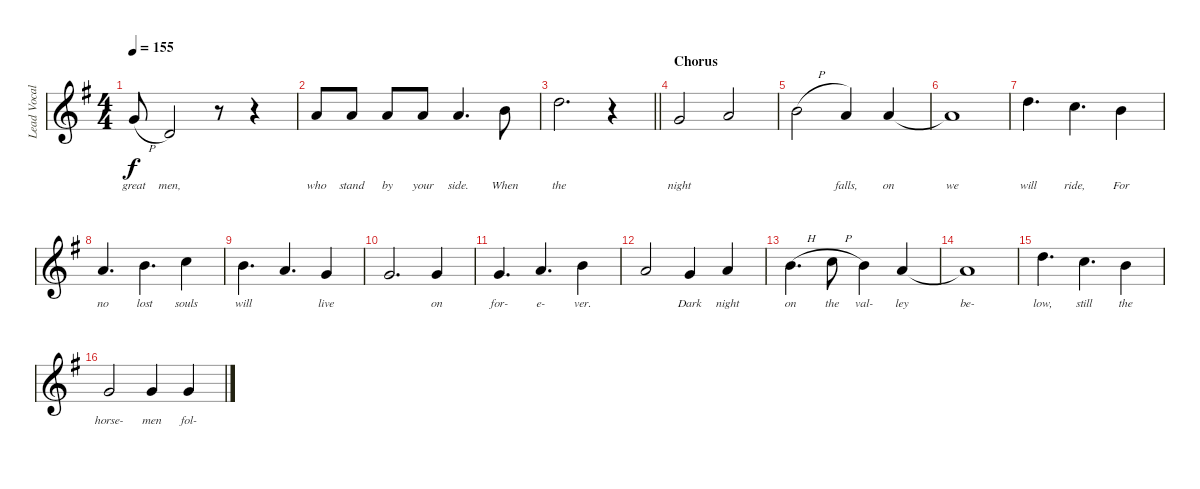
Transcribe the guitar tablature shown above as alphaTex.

\track ("Lead Vocals" "Lead Vocal") {instrument lead2sawtooth}
\staff {score}
\tuning (E4 B3 G3 D3 A2 E2) {hide}
\ts (4 4)
\tempo 155
\clef g2
\ks g
8.2{h}.8{lyrics (0 "great") lyrics (1 "") lyrics (2 "") lyrics (3 "") lyrics (4 "") dy f} 3.2.2{lyrics (0 "men,") lyrics (1 "") lyrics (2 "") lyrics (3 "") lyrics (4 "")} r.8 r.4 |
5.1.8{lyrics (0 "who") lyrics (1 "") lyrics (2 "") lyrics (3 "") lyrics (4 "")} 5.1.8{lyrics (0 "stand") lyrics (1 "") lyrics (2 "") lyrics (3 "") lyrics (4 "")} 5.1.8{lyrics (0 "by") lyrics (1 "") lyrics (2 "") lyrics (3 "") lyrics (4 "")} 5.1.8{lyrics (0 "your") lyrics (1 "") lyrics (2 "") lyrics (3 "") lyrics (4 "")} 5.1.4{d lyrics (0 "side.") lyrics (1 "") lyrics (2 "") lyrics (3 "") lyrics (4 "")} 7.1.8{lyrics (0 "When") lyrics (1 "") lyrics (2 "") lyrics (3 "") lyrics (4 "")} |
\barLineRight lightlight
10.1.2{d lyrics (0 "the") lyrics (1 "") lyrics (2 "") lyrics (3 "") lyrics (4 "")} r.4 |
\section ("" "Chorus")
3.1.2{lyrics (0 "night") lyrics (1 "") lyrics (2 "") lyrics (3 "") lyrics (4 "")} 5.1.2{lyrics (0 "") lyrics (1 "") lyrics (2 "") lyrics (3 "") lyrics (4 "")} |
7.1{h}.2{lyrics (0 "") lyrics (1 "") lyrics (2 "") lyrics (3 "") lyrics (4 "")} 5.1.4{lyrics (0 "falls,") lyrics (1 "") lyrics (2 "") lyrics (3 "") lyrics (4 "")} 5.1.4{lyrics (0 "on") lyrics (1 "") lyrics (2 "") lyrics (3 "") lyrics (4 "")} |
5.1{t}.1{lyrics (0 "we") lyrics (1 "") lyrics (2 "") lyrics (3 "") lyrics (4 "")} |
10.1.4{d lyrics (0 "will") lyrics (1 "") lyrics (2 "") lyrics (3 "") lyrics (4 "")} 8.1.4{d lyrics (0 "ride,") lyrics (1 "") lyrics (2 "") lyrics (3 "") lyrics (4 "")} 7.1.4{lyrics (0 "For") lyrics (1 "") lyrics (2 "") lyrics (3 "") lyrics (4 "")} |
5.1.4{d lyrics (0 "no") lyrics (1 "") lyrics (2 "") lyrics (3 "") lyrics (4 "")} 7.1.4{d lyrics (0 "lost") lyrics (1 "") lyrics (2 "") lyrics (3 "") lyrics (4 "")} 8.1.4{lyrics (0 "souls") lyrics (1 "") lyrics (2 "") lyrics (3 "") lyrics (4 "")} |
7.1.4{d lyrics (0 "will") lyrics (1 "") lyrics (2 "") lyrics (3 "") lyrics (4 "")} 5.1.4{d lyrics (0 "") lyrics (1 "") lyrics (2 "") lyrics (3 "") lyrics (4 "")} 3.1.4{lyrics (0 "live") lyrics (1 "") lyrics (2 "") lyrics (3 "") lyrics (4 "")} |
3.1.2{d lyrics (0 "") lyrics (1 "") lyrics (2 "") lyrics (3 "") lyrics (4 "")} 3.1.4{lyrics (0 "on") lyrics (1 "") lyrics (2 "") lyrics (3 "") lyrics (4 "")} |
3.1.4{d lyrics (0 "for-") lyrics (1 "") lyrics (2 "") lyrics (3 "") lyrics (4 "")} 5.1.4{d lyrics (0 "e-") lyrics (1 "") lyrics (2 "") lyrics (3 "") lyrics (4 "")} 7.1.4{lyrics (0 "ver.") lyrics (1 "") lyrics (2 "") lyrics (3 "") lyrics (4 "")} |
5.1.2{lyrics (0 "") lyrics (1 "") lyrics (2 "") lyrics (3 "") lyrics (4 "")} 3.1.4{lyrics (0 "Dark") lyrics (1 "") lyrics (2 "") lyrics (3 "") lyrics (4 "")} 5.1.4{lyrics (0 "night") lyrics (1 "") lyrics (2 "") lyrics (3 "") lyrics (4 "")} |
7.1{h}.4{d lyrics (0 "on") lyrics (1 "") lyrics (2 "") lyrics (3 "") lyrics (4 "")} 8.1{h}.8{lyrics (0 "the") lyrics (1 "") lyrics (2 "") lyrics (3 "") lyrics (4 "")} 7.1.4{lyrics (0 "val-") lyrics (1 "") lyrics (2 "") lyrics (3 "") lyrics (4 "")} 5.1.4{lyrics (0 "ley") lyrics (1 "") lyrics (2 "") lyrics (3 "") lyrics (4 "")} |
5.1{t}.1{lyrics (0 "be-") lyrics (1 "") lyrics (2 "") lyrics (3 "") lyrics (4 "")} |
10.1.4{d lyrics (0 "low,") lyrics (1 "") lyrics (2 "") lyrics (3 "") lyrics (4 "")} 8.1.4{d lyrics (0 "still") lyrics (1 "") lyrics (2 "") lyrics (3 "") lyrics (4 "")} 7.1.4{lyrics (0 "the") lyrics (1 "") lyrics (2 "") lyrics (3 "") lyrics (4 "")} |
3.1.2{lyrics (0 "horse-") lyrics (1 "") lyrics (2 "") lyrics (3 "") lyrics (4 "")} 3.1.4{lyrics (0 "men") lyrics (1 "") lyrics (2 "") lyrics (3 "") lyrics (4 "")} 3.1.4{lyrics (0 "fol-") lyrics (1 "") lyrics (2 "") lyrics (3 "") lyrics (4 "")}
